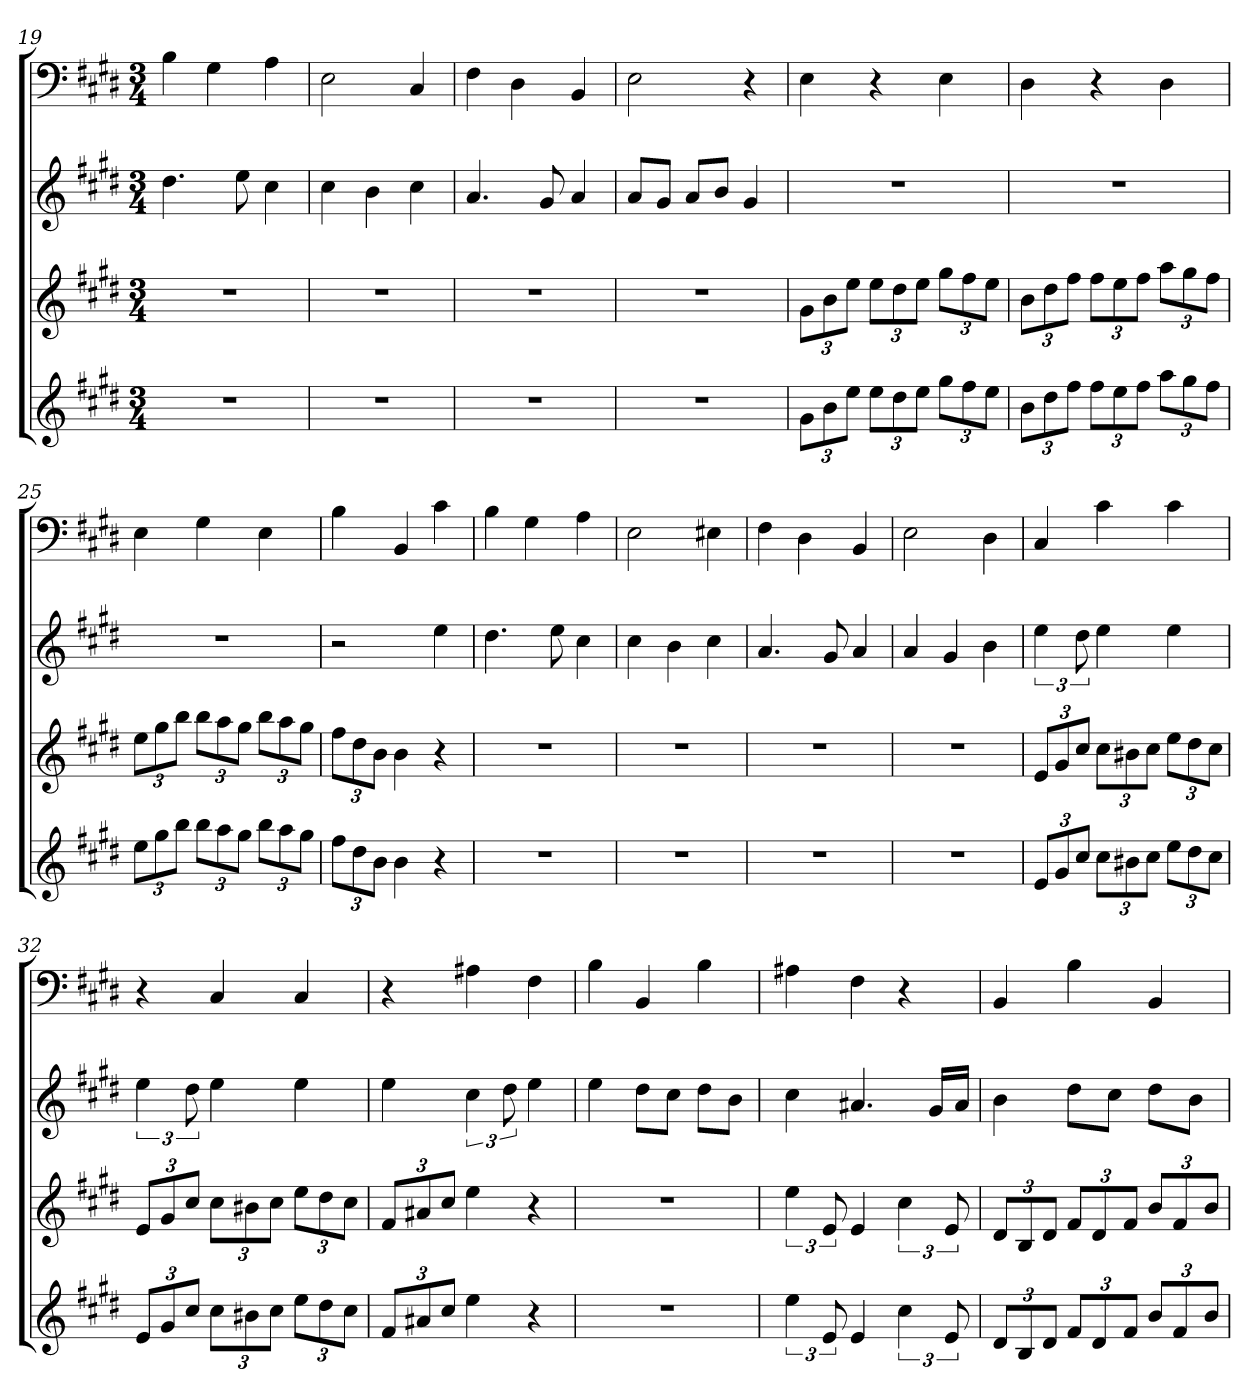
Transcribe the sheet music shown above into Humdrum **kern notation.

**kern	**kern	**kern	**kern
*part4	*part3	*part2	*part1
*staff4	*staff3	*staff2	*staff1
*	*	*	*clefF4
*k[f#c#g#d#]	*k[f#c#g#d#]	*k[f#c#g#d#]	*k[f#c#g#d#]
*E:	*E:	*E:	*E:
*M3/4	*M3/4	*M3/4	*M3/4
=19	=19	=19	=19
2.r	2.r	4.dd#	4B
.	.	.	4G#
.	.	8ee	.
.	.	4cc#	4A
=20	=20	=20	=20
2.r	2.r	4cc#	2E
.	.	4b	.
.	.	4cc#	4C#
=21	=21	=21	=21
2.r	2.r	4.a	4F#
.	.	.	4D#
.	.	8g#	.
.	.	4a	4BB
=22	=22	=22	=22
2.r	2.r	8aL	2E
.	.	8g#J	.
.	.	8aL	.
.	.	8bJ	.
.	.	4g#	4r
=23	=23	=23	=23
12g#L	12g#L	2.r	4E
12b	12b	.	.
12eeJ	12eeJ	.	.
12eeL	12eeL	.	4r
12dd#	12dd#	.	.
12eeJ	12eeJ	.	.
12gg#L	12gg#L	.	4E
12ff#	12ff#	.	.
12eeJ	12eeJ	.	.
=24	=24	=24	=24
12bL	12bL	2.r	4D#
12dd#	12dd#	.	.
12ff#J	12ff#J	.	.
12ff#L	12ff#L	.	4r
12ee	12ee	.	.
12ff#J	12ff#J	.	.
12aaL	12aaL	.	4D#
12gg#	12gg#	.	.
12ff#J	12ff#J	.	.
=25	=25	=25	=25
12eeL	12eeL	2.r	4E
12gg#	12gg#	.	.
12bbJ	12bbJ	.	.
12bbL	12bbL	.	4G#
12aa	12aa	.	.
12gg#J	12gg#J	.	.
12bbL	12bbL	.	4E
12aa	12aa	.	.
12gg#J	12gg#J	.	.
=26	=26	=26	=26
12ff#L	12ff#L	2r	4B
12dd#	12dd#	.	.
12bJ	12bJ	.	.
4b	4b	.	4BB
4r	4r	4ee	4c#
=27	=27	=27	=27
2.r	2.r	4.dd#	4B
.	.	.	4G#
.	.	8ee	.
.	.	4cc#	4A
=28	=28	=28	=28
2.r	2.r	4cc#	2E
.	.	4b	.
.	.	4cc#	4E#X
=29	=29	=29	=29
2.r	2.r	4.a	4F#
.	.	.	4D#
.	.	8g#	.
.	.	4a	4BB
=30	=30	=30	=30
2.r	2.r	4a	2E
.	.	4g#	.
.	.	4b	4D#
=31	=31	=31	=31
12eL	12eL	6ee	4C#
12g#	12g#	.	.
12cc#J	12cc#J	12dd#	.
12cc#L	12cc#L	4ee	4c#
12b#X	12b#X	.	.
12cc#J	12cc#J	.	.
12eeL	12eeL	4ee	4c#
12dd#	12dd#	.	.
12cc#J	12cc#J	.	.
=32	=32	=32	=32
12eL	12eL	6ee	4r
12g#	12g#	.	.
12cc#J	12cc#J	12dd#	.
12cc#L	12cc#L	4ee	4C#
12b#X	12b#X	.	.
12cc#J	12cc#J	.	.
12eeL	12eeL	4ee	4C#
12dd#	12dd#	.	.
12cc#J	12cc#J	.	.
=33	=33	=33	=33
12f#L	12f#L	4ee	4r
12a#X	12a#X	.	.
12cc#J	12cc#J	.	.
4ee	4ee	6cc#	4A#X
.	.	12dd#	.
4r	4r	4ee	4F#
=34	=34	=34	=34
2.r	2.r	4ee	4B
.	.	8dd#L	4BB
.	.	8cc#J	.
.	.	8dd#L	4B
.	.	8bJ	.
=35	=35	=35	=35
6ee	6ee	4cc#	4A#X
12e	12e	.	.
4e	4e	4.a#X	4F#
6cc#	6cc#	.	4r
.	.	16g#LL	.
12e	12e	.	.
.	.	16a#JJ	.
=36	=36	=36	=36
12d#L	12d#L	4b	4BB
12B	12B	.	.
12d#J	12d#J	.	.
12f#L	12f#L	8dd#L	4B
12d#	12d#	.	.
.	.	8cc#J	.
12f#J	12f#J	.	.
12bL	12bL	8dd#L	4BB
12f#	12f#	.	.
.	.	8bJ	.
12bJ	12bJ	.	.
=	=	=	=
*-	*-	*-	*-
